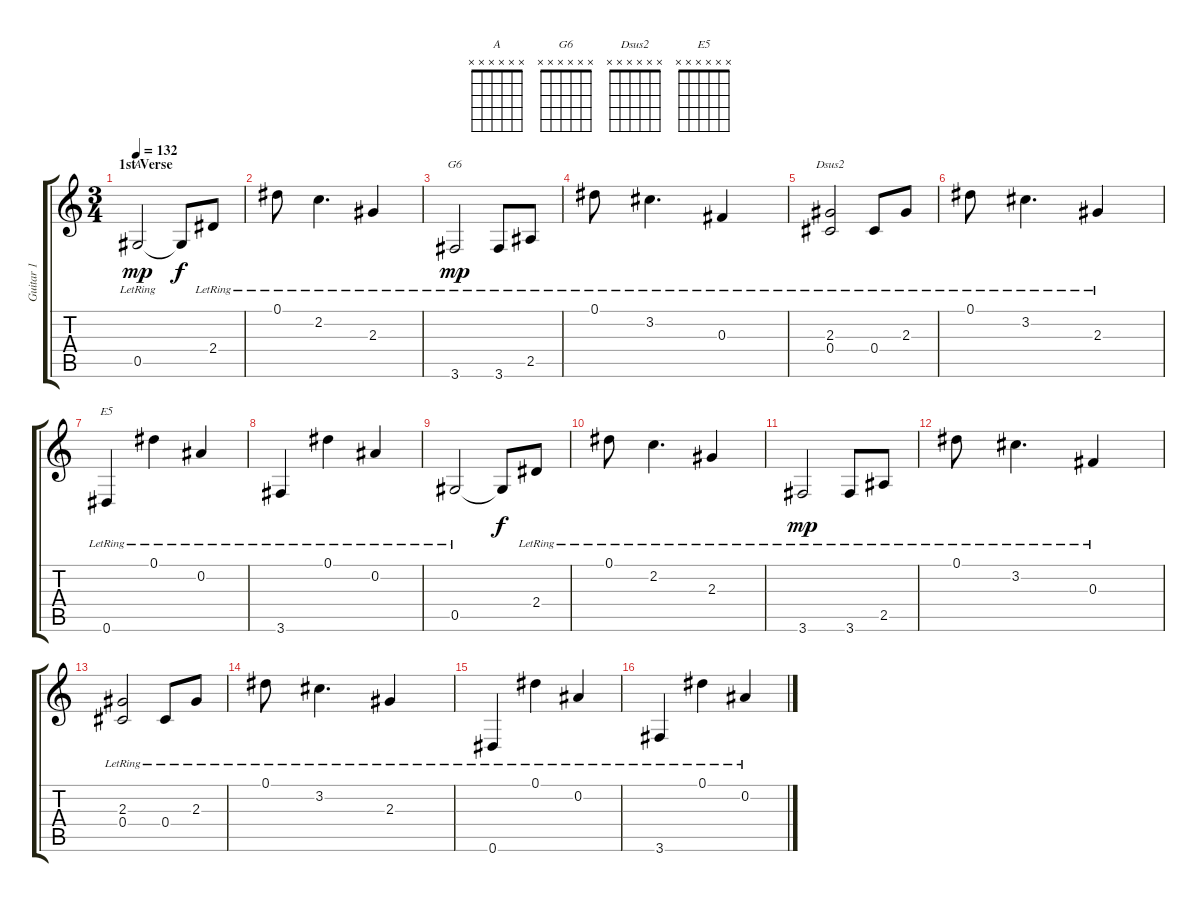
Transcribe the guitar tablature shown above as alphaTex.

\track ("Guitar 1" "Guitar 1") {instrument electricguitarclean}
\staff {score tabs}
\tuning (Eb4 Bb3 Gb3 Db3 Ab2 Eb2) {hide}
\chord ("A" x x x x x x)
\chord ("G6" x x x x x x)
\chord ("Dsus2" x x x x x x)
\chord ("E5" x x x x x x)
\ts (3 4)
\section ("" "1st Verse")
\tempo 132
\clef g2
\ks c
0.5{lr}.2{ch "A" dy mp} 0.5{t}.8{dy f} 2.4{lr}.8 |
0.1{lr}.8 2.2{lr}.4{d} 2.3{lr}.4 |
3.6{lr}.2{ch "G6" dy mp} 3.6{lr}.8 2.5{lr}.8 |
0.1{lr}.8 3.2{lr}.4{d} 0.3{lr}.4 |
(2.3{lr} 0.4{lr}).2{ch "Dsus2"} 0.4{lr}.8 2.3{lr}.8 |
0.1{lr}.8 3.2{lr}.4{d} 2.3{lr}.4 |
0.6{lr}.4{ch "E5"} 0.1{lr}.4 0.2{lr}.4 |
3.6{lr}.4 0.1{lr}.4 0.2{lr}.4 |
0.5{lr}.2 0.5{t}.8{dy f} 2.4{lr}.8 |
0.1{lr}.8 2.2{lr}.4{d} 2.3{lr}.4 |
3.6{lr}.2{dy mp} 3.6{lr}.8 2.5{lr}.8 |
0.1{lr}.8 3.2{lr}.4{d} 0.3{lr}.4 |
(2.3{lr} 0.4{lr}).2 0.4{lr}.8 2.3{lr}.8 |
0.1{lr}.8 3.2{lr}.4{d} 2.3{lr}.4 |
0.6{lr}.4 0.1{lr}.4 0.2{lr}.4 |
3.6{lr}.4 0.1{lr}.4 0.2{lr}.4
